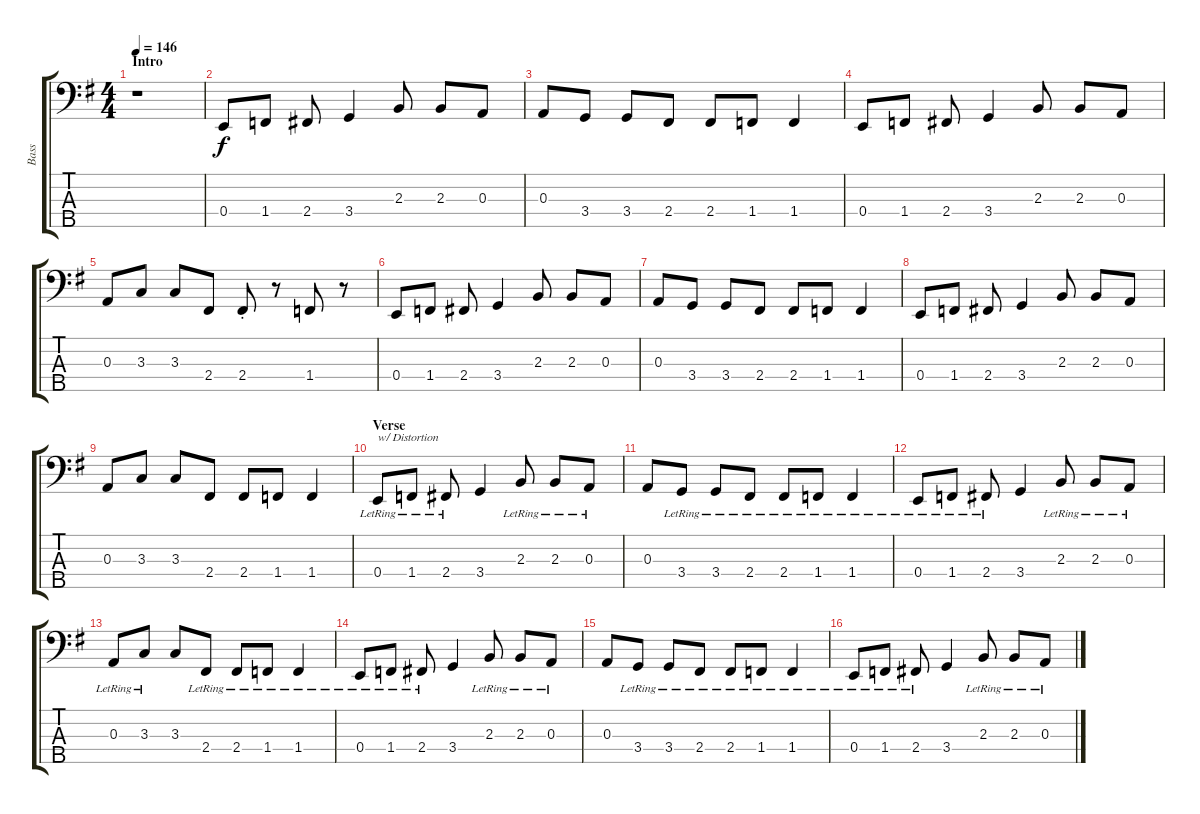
\track ("Bass" "Bass") {instrument electricbasspick}
\staff {score tabs}
\tuning (G2 D2 A1 E1 B0) {hide}
\ts (4 4)
\section ("" "Intro")
\tempo 146
\clef f4
\ks g
r.1{dy f instrument electricbasspick} |
0.4.8 1.4.8 2.4.8 3.4.4 2.3.8 2.3.8 0.3.8 |
0.3.8 3.4.8 3.4.8 2.4.8 2.4.8 1.4.8 1.4.4 |
0.4.8 1.4.8 2.4.8 3.4.4 2.3.8 2.3.8 0.3.8 |
0.3.8 3.3.8 3.3.8 2.4.8 2.4{st}.8 r.8 1.4.8 r.8 |
0.4.8 1.4.8 2.4.8 3.4.4 2.3.8 2.3.8 0.3.8 |
0.3.8 3.4.8 3.4.8 2.4.8 2.4.8 1.4.8 1.4.4 |
0.4.8 1.4.8 2.4.8 3.4.4 2.3.8 2.3.8 0.3.8 |
0.3.8 3.3.8 3.3.8 2.4.8 2.4.8 1.4.8 1.4.4 |
\section ("" "Verse")
0.4{lr}.8{txt "w/ Distortion" instrument distortionguitar} 1.4{lr}.8 2.4{lr}.8 3.4.4 2.3{lr}.8 2.3{lr}.8 0.3{lr}.8 |
0.3.8 3.4{lr}.8 3.4{lr}.8 2.4{lr}.8 2.4{lr}.8 1.4{lr}.8 1.4{lr}.4 |
0.4{lr}.8 1.4{lr}.8 2.4{lr}.8 3.4.4 2.3{lr}.8 2.3{lr}.8 0.3{lr}.8 |
0.3{lr}.8 3.3{lr}.8 3.3.8 2.4{lr}.8 2.4{lr}.8 1.4{lr}.8 1.4{lr}.4 |
0.4{lr}.8{instrument distortionguitar} 1.4{lr}.8 2.4{lr}.8 3.4.4 2.3{lr}.8 2.3{lr}.8 0.3{lr}.8 |
0.3.8 3.4{lr}.8 3.4{lr}.8 2.4{lr}.8 2.4{lr}.8 1.4{lr}.8 1.4{lr}.4 |
0.4{lr}.8 1.4{lr}.8 2.4{lr}.8 3.4.4 2.3{lr}.8 2.3{lr}.8 0.3{lr}.8
